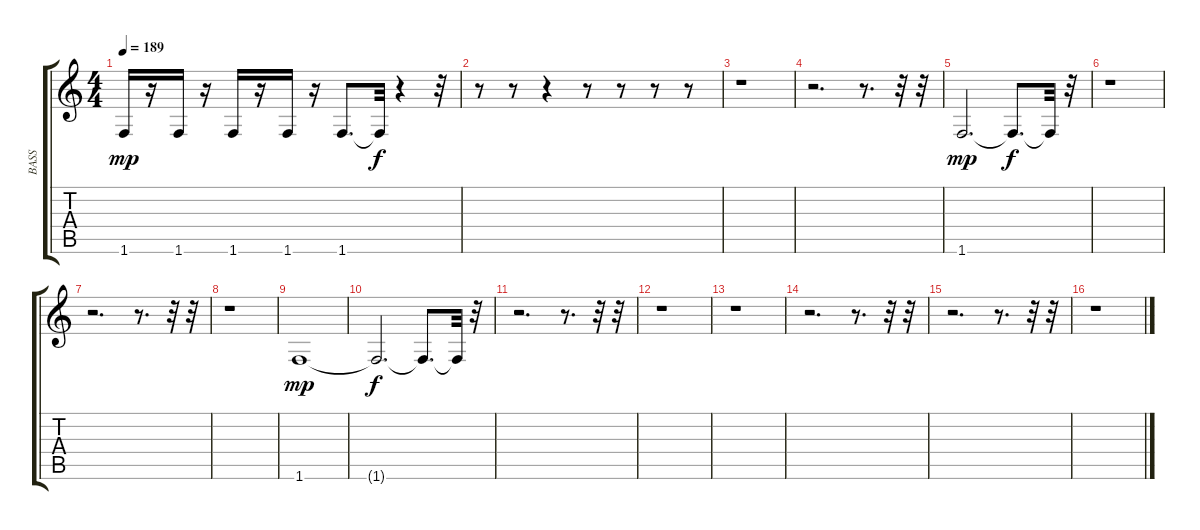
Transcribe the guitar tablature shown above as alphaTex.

\track ("BASS" "BASS") {instrument electricbassfinger}
\staff {score tabs}
\tuning (E4 B3 G3 D3 A2 E2) {hide}
\ts (4 4)
\tempo 189
\clef g2
\ks c
1.6.16{dy mp} r.16 1.6.16 r.16 1.6.16 r.16 1.6.16 r.16 1.6.8{d} 1.6{t}.32{dy f} r.4 r.32 |
r.8 r.8 r.4 r.8 r.8 r.8 r.8 |
r.1 |
r.2{d} r.8{d} r.32 r.32 |
1.6.2{d dy mp} 1.6{t}.8{d dy f} 1.6{t}.32 r.32 |
r.1 |
r.2{d} r.8{d} r.32 r.32 |
r.1 |
1.6.1{dy mp} |
1.6{t}.2{d dy f} 1.6{t}.8{d} 1.6{t}.32 r.32 |
r.2{d} r.8{d} r.32 r.32 |
r.1 |
r.1 |
r.2{d} r.8{d} r.32 r.32 |
r.2{d} r.8{d} r.32 r.32 |
r.1
